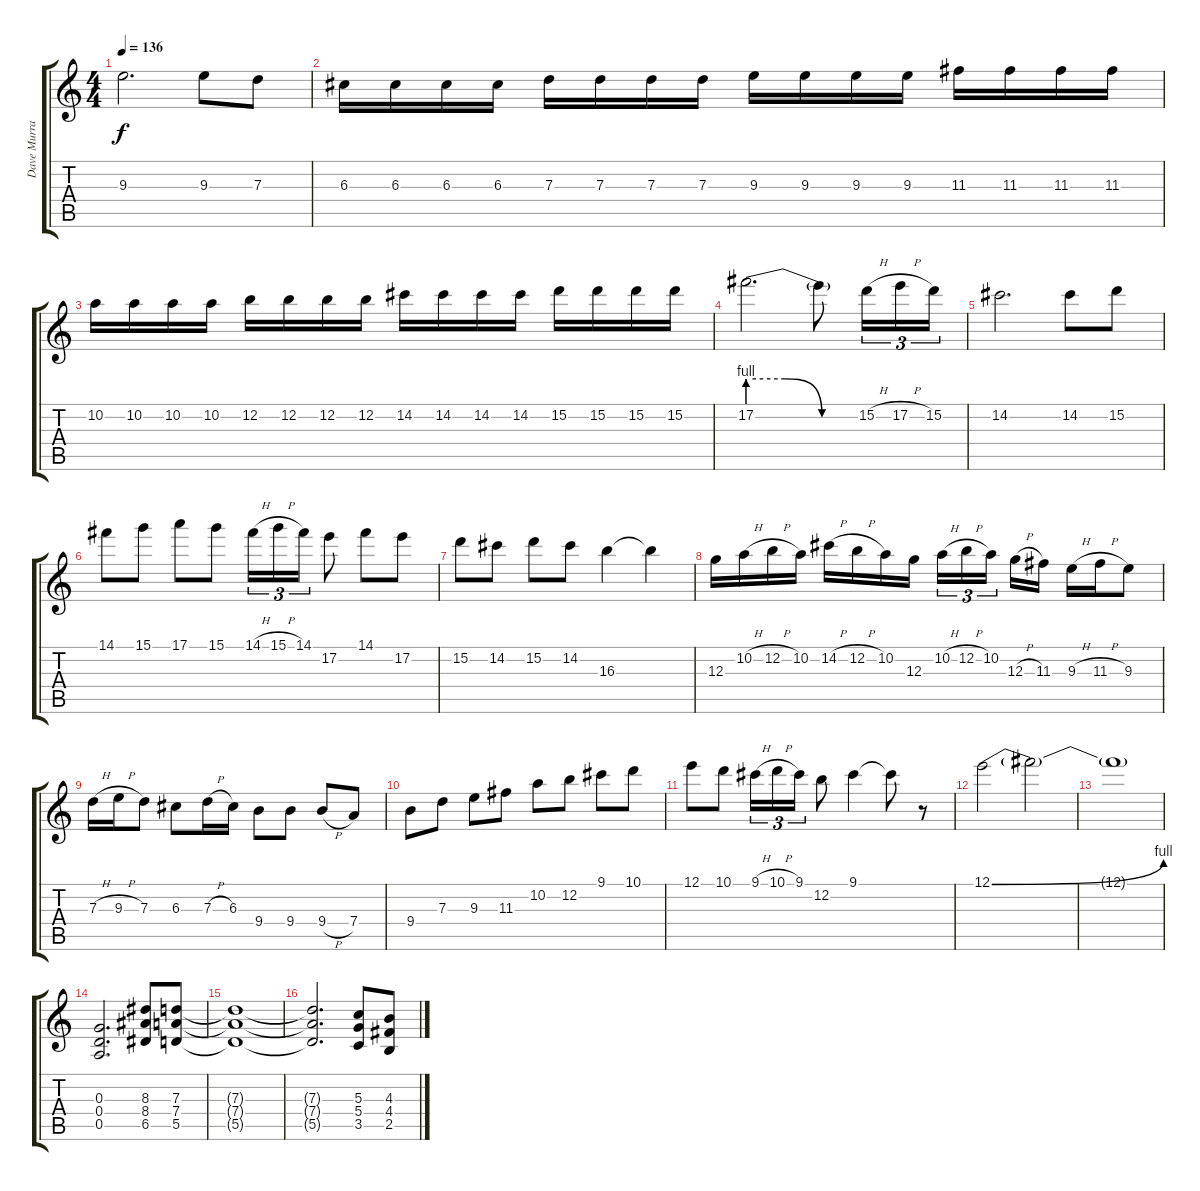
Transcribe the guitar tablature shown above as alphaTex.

\track ("Dave Murray" "Dave Murra") {instrument distortionguitar}
\staff {score tabs}
\tuning (E4 B3 G3 D3 A2 E2) {hide}
\ts (4 4)
\tempo 136
\clef g2
\ks c
9.3.2{d dy f} 9.3.8 7.3.8 |
6.3.16 6.3.16 6.3.16 6.3.16 7.3.16 7.3.16 7.3.16 7.3.16 9.3.16 9.3.16 9.3.16 9.3.16 11.3.16 11.3.16 11.3.16 11.3.16 |
10.2.16 10.2.16 10.2.16 10.2.16 12.2.16 12.2.16 12.2.16 12.2.16 14.2.16 14.2.16 14.2.16 14.2.16 15.2.16 15.2.16 15.2.16 15.2.16 |
17.2{be (custom 0 4 20 4 40 0 60 0)}.2{d} 17.2{t}.8 15.2{h}.16{tu (3 2)} 17.2{h}.16{tu (3 2)} 15.2.16{tu (3 2)} |
14.2.2{d} 14.2.8 15.2.8 |
14.1.8 15.1.8 17.1.8 15.1.8 14.1{h}.16{tu (3 2)} 15.1{h}.16{tu (3 2)} 14.1.16{tu (3 2)} 17.2.8 14.1.8 17.2.8 |
15.2.8 14.2.8 15.2.8 14.2.8 16.3.4 16.3{t}.4 |
12.3.16 10.2{h}.16 12.2{h}.16 10.2.16 14.2{h}.16 12.2{h}.16 10.2.16 12.3.16 10.2{h}.16{tu (3 2)} 12.2{h}.16{tu (3 2)} 10.2.16{tu (3 2) beam splitsecondary} 12.3{h}.16 11.3.16 9.3{h}.16 11.3{h}.16 9.3.8 |
7.3{h}.16 9.3{h}.16 7.3.8 6.3.8 7.3{h}.16 6.3.16 9.4.8 9.4.8 9.4{h}.8 7.4.8 |
9.4.8 7.3.8 9.3.8 11.3.8 10.2.8 12.2.8 9.1.8 10.1.8 |
12.1.8 10.1.8 9.1{h}.16{tu (3 2)} 10.1{h}.16{tu (3 2)} 9.1.16{tu (3 2)} 12.2.8 9.1.4 9.1{t}.8 r.8 |
12.1{be (bend 0 0 60 4)}.2{volume 13} 12.1{t}.2 |
12.1{t}.1 |
(0.3 0.4 0.5).2{d} (8.3 8.4 6.5).8 (7.3 7.4 5.5).8 |
(7.3{t} 7.4{t} 5.5{t}).1 |
(7.3{t} 7.4{t} 5.5{t}).2{d} (5.3 5.4 3.5).8 (4.3 4.4 2.5).8
